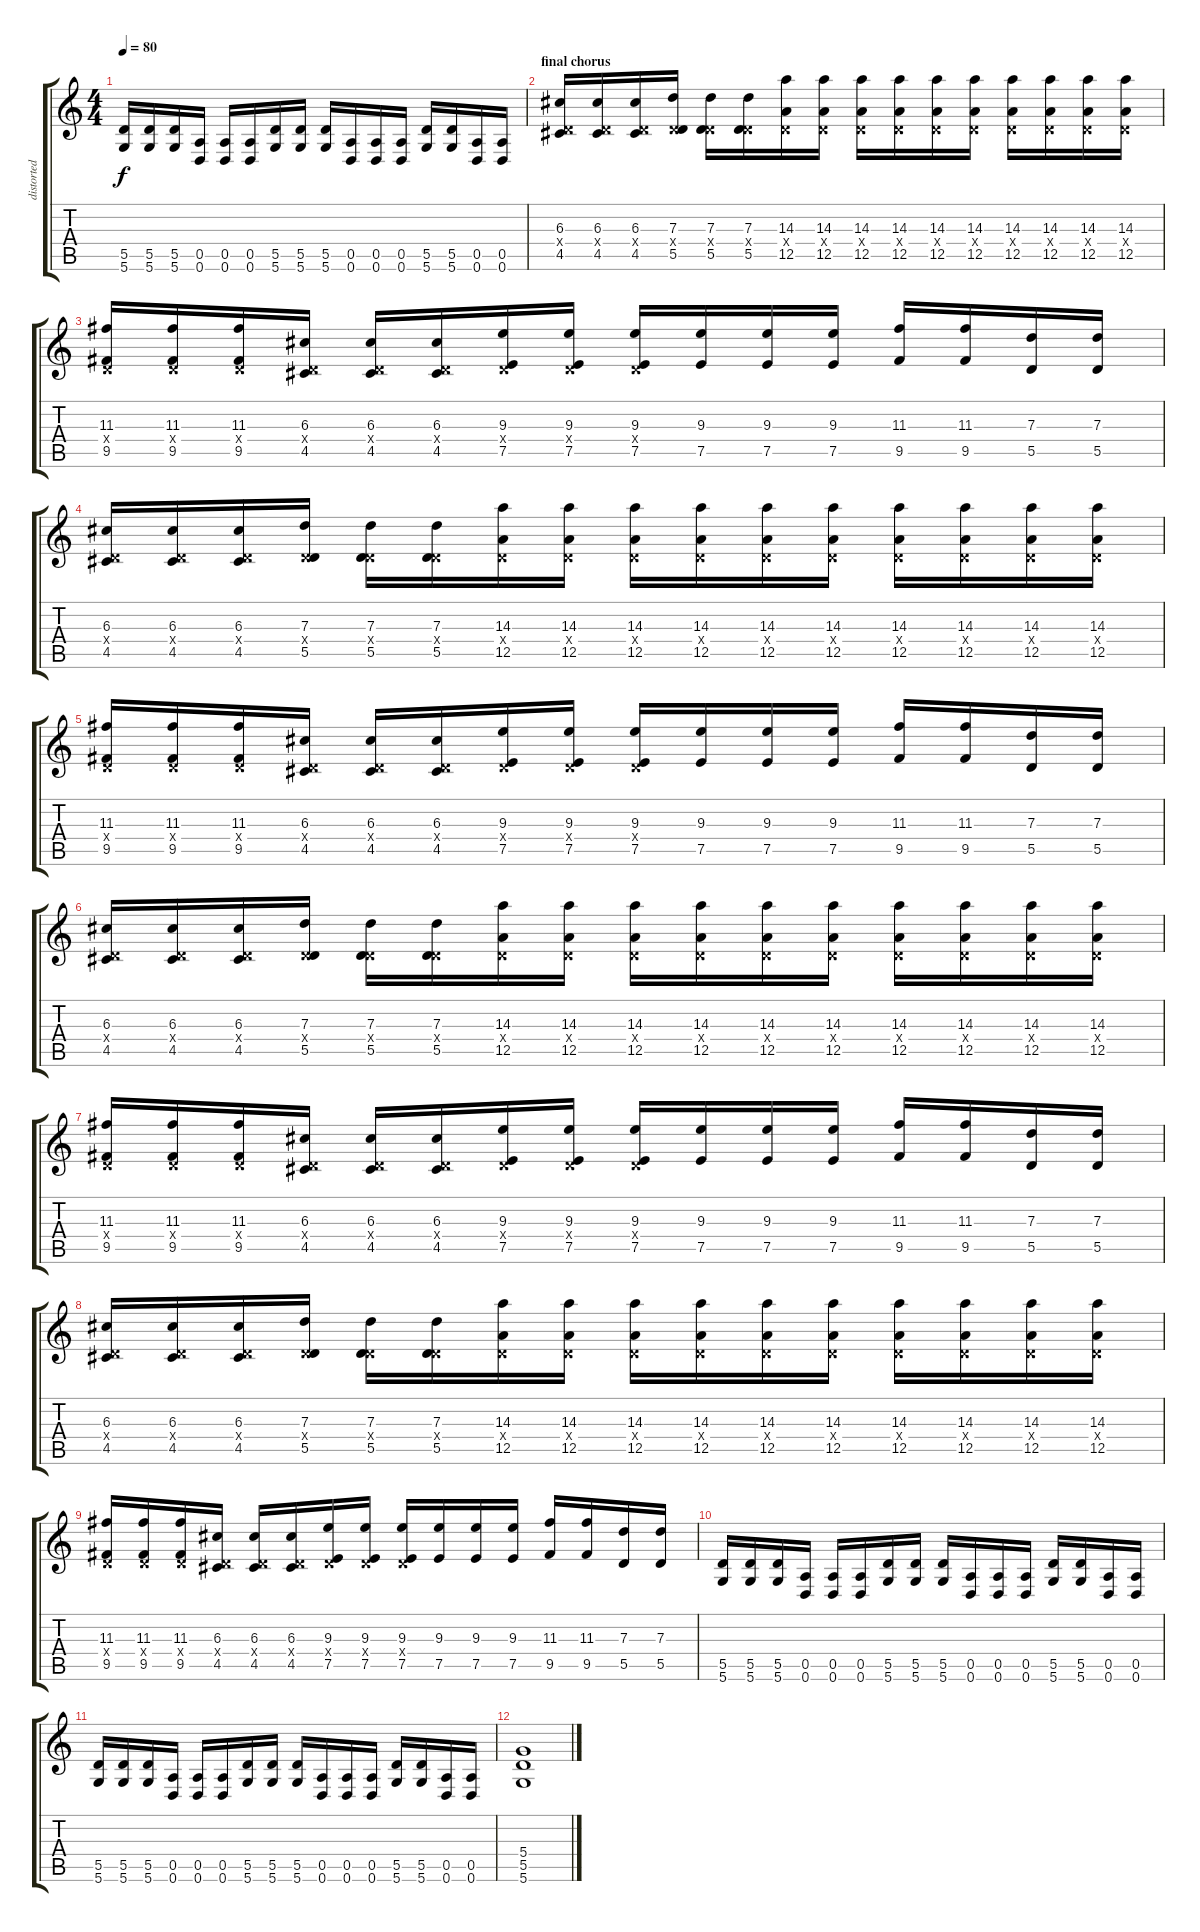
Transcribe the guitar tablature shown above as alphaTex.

\track ("distorted 2" "distorted ") {instrument overdrivenguitar}
\staff {score tabs}
\tuning (E4 B3 G3 D3 A2 D2) {hide}
\ts (4 4)
\tempo 80
\clef g2
\ks c
(5.5 5.6).16{dy f} (5.5 5.6).16 (5.5 5.6).16 (0.5 0.6).16 (0.5 0.6).16 (0.5 0.6).16 (5.5 5.6).16 (5.5 5.6).16 (5.5 5.6).16 (0.5 0.6).16 (0.5 0.6).16 (0.5 0.6).16 (5.5 5.6).16 (5.5 5.6).16 (0.5 0.6).16 (0.5 0.6).16 |
\section ("" "final chorus")
(6.3 0.4{x} 4.5).16 (6.3 0.4{x} 4.5).16 (6.3 0.4{x} 4.5).16 (7.3 0.4{x} 5.5).16 (7.3 0.4{x} 5.5).16 (7.3 0.4{x} 5.5).16 (14.3 0.4{x} 12.5).16 (14.3 0.4{x} 12.5).16 (14.3 0.4{x} 12.5).16 (14.3 0.4{x} 12.5).16 (14.3 0.4{x} 12.5).16 (14.3 0.4{x} 12.5).16 (14.3 0.4{x} 12.5).16 (14.3 0.4{x} 12.5).16 (14.3 0.4{x} 12.5).16 (14.3 0.4{x} 12.5).16 |
(11.3 0.4{x} 9.5).16 (11.3 0.4{x} 9.5).16 (11.3 0.4{x} 9.5).16 (6.3 0.4{x} 4.5).16 (6.3 0.4{x} 4.5).16 (6.3 0.4{x} 4.5).16 (9.3 0.4{x} 7.5).16 (9.3 0.4{x} 7.5).16 (9.3 0.4{x} 7.5).16 (9.3 7.5).16 (9.3 7.5).16 (9.3 7.5).16 (11.3 9.5).16 (11.3 9.5).16 (7.3 5.5).16 (7.3 5.5).16 |
(6.3 0.4{x} 4.5).16 (6.3 0.4{x} 4.5).16 (6.3 0.4{x} 4.5).16 (7.3 0.4{x} 5.5).16 (7.3 0.4{x} 5.5).16 (7.3 0.4{x} 5.5).16 (14.3 0.4{x} 12.5).16 (14.3 0.4{x} 12.5).16 (14.3 0.4{x} 12.5).16 (14.3 0.4{x} 12.5).16 (14.3 0.4{x} 12.5).16 (14.3 0.4{x} 12.5).16 (14.3 0.4{x} 12.5).16 (14.3 0.4{x} 12.5).16 (14.3 0.4{x} 12.5).16 (14.3 0.4{x} 12.5).16 |
(11.3 0.4{x} 9.5).16 (11.3 0.4{x} 9.5).16 (11.3 0.4{x} 9.5).16 (6.3 0.4{x} 4.5).16 (6.3 0.4{x} 4.5).16 (6.3 0.4{x} 4.5).16 (9.3 0.4{x} 7.5).16 (9.3 0.4{x} 7.5).16 (9.3 0.4{x} 7.5).16 (9.3 7.5).16 (9.3 7.5).16 (9.3 7.5).16 (11.3 9.5).16 (11.3 9.5).16 (7.3 5.5).16 (7.3 5.5).16 |
(6.3 0.4{x} 4.5).16 (6.3 0.4{x} 4.5).16 (6.3 0.4{x} 4.5).16 (7.3 0.4{x} 5.5).16 (7.3 0.4{x} 5.5).16 (7.3 0.4{x} 5.5).16 (14.3 0.4{x} 12.5).16 (14.3 0.4{x} 12.5).16 (14.3 0.4{x} 12.5).16 (14.3 0.4{x} 12.5).16 (14.3 0.4{x} 12.5).16 (14.3 0.4{x} 12.5).16 (14.3 0.4{x} 12.5).16 (14.3 0.4{x} 12.5).16 (14.3 0.4{x} 12.5).16 (14.3 0.4{x} 12.5).16 |
(11.3 0.4{x} 9.5).16 (11.3 0.4{x} 9.5).16 (11.3 0.4{x} 9.5).16 (6.3 0.4{x} 4.5).16 (6.3 0.4{x} 4.5).16 (6.3 0.4{x} 4.5).16 (9.3 0.4{x} 7.5).16 (9.3 0.4{x} 7.5).16 (9.3 0.4{x} 7.5).16 (9.3 7.5).16 (9.3 7.5).16 (9.3 7.5).16 (11.3 9.5).16 (11.3 9.5).16 (7.3 5.5).16 (7.3 5.5).16 |
(6.3 0.4{x} 4.5).16 (6.3 0.4{x} 4.5).16 (6.3 0.4{x} 4.5).16 (7.3 0.4{x} 5.5).16 (7.3 0.4{x} 5.5).16 (7.3 0.4{x} 5.5).16 (14.3 0.4{x} 12.5).16 (14.3 0.4{x} 12.5).16 (14.3 0.4{x} 12.5).16 (14.3 0.4{x} 12.5).16 (14.3 0.4{x} 12.5).16 (14.3 0.4{x} 12.5).16 (14.3 0.4{x} 12.5).16 (14.3 0.4{x} 12.5).16 (14.3 0.4{x} 12.5).16 (14.3 0.4{x} 12.5).16 |
(11.3 0.4{x} 9.5).16 (11.3 0.4{x} 9.5).16 (11.3 0.4{x} 9.5).16 (6.3 0.4{x} 4.5).16 (6.3 0.4{x} 4.5).16 (6.3 0.4{x} 4.5).16 (9.3 0.4{x} 7.5).16 (9.3 0.4{x} 7.5).16 (9.3 0.4{x} 7.5).16 (9.3 7.5).16 (9.3 7.5).16 (9.3 7.5).16 (11.3 9.5).16 (11.3 9.5).16 (7.3 5.5).16 (7.3 5.5).16 |
(5.5 5.6).16 (5.5 5.6).16 (5.5 5.6).16 (0.5 0.6).16 (0.5 0.6).16 (0.5 0.6).16 (5.5 5.6).16 (5.5 5.6).16 (5.5 5.6).16 (0.5 0.6).16 (0.5 0.6).16 (0.5 0.6).16 (5.5 5.6).16 (5.5 5.6).16 (0.5 0.6).16 (0.5 0.6).16 |
(5.5 5.6).16 (5.5 5.6).16 (5.5 5.6).16 (0.5 0.6).16 (0.5 0.6).16 (0.5 0.6).16 (5.5 5.6).16 (5.5 5.6).16 (5.5 5.6).16 (0.5 0.6).16 (0.5 0.6).16 (0.5 0.6).16 (5.5 5.6).16 (5.5 5.6).16 (0.5 0.6).16 (0.5 0.6).16 |
(5.4 5.5 5.6).1
